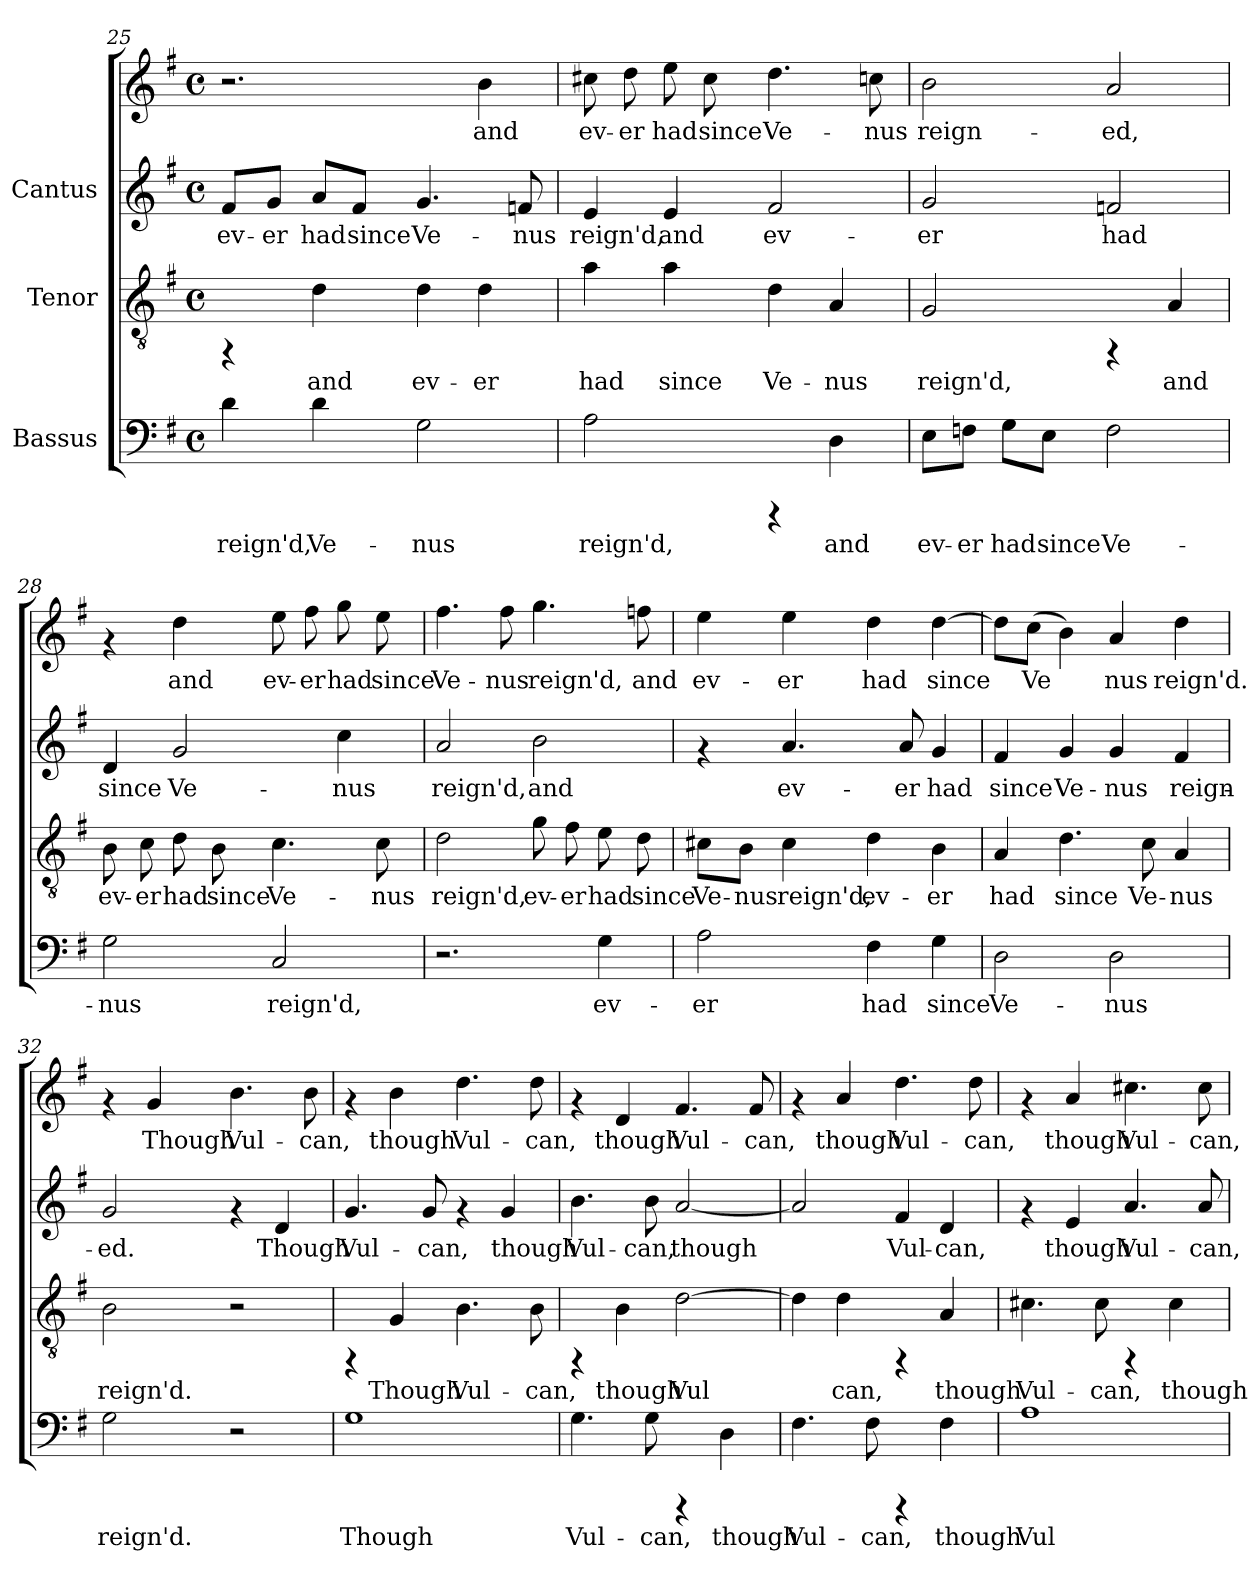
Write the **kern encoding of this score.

**kern	**text	**kern	**text	**kern	**text	**kern	**text
*part3	*part3	*part2	*part2	*part1	*part1	*part1	*part1
*staff4	*staff4	*staff3	*staff3	*staff2	*staff2	*staff1	*staff1
*I"Bassus	*	*I"Tenor	*	*I"Cantus	*	*	*
*clefF4	*	*clefGv2	*	*clefG2	*	*clefG2	*
*k[f#]	*	*k[f#]	*	*k[f#]	*	*k[f#]	*
*G:	*	*G:	*	*G:	*	*G:	*
*M4/4	*	*M4/4	*	*M4/4	*	*M4/4	*
*met(c)	*	*met(c)	*	*met(c)	*	*met(c)	*
=25	=25	=25	=25	=25	=25	=25	=25
!	!LO:LY:b:cj	!	!	!	!LO:LY:b:cj	!	!
4d\	reign'd,	4rFF	.	8f#/L	ev-	2.r	.
!	!	!	!	!	!LO:LY:b:cj	!	!
.	.	.	.	8g/J	-er	.	.
!	!LO:LY:b:cj	!	!LO:LY:b:cj	!	!LO:LY:b:cj	!	!
4d\	Ve-	4d\	and	8a/L	had	.	.
!	!	!	!	!	!LO:LY:b:cj	!	!
.	.	.	.	8f#/J	since	.	.
!	!LO:LY:b:cj	!	!LO:LY:b:cj	!	!LO:LY:b:cj	!	!
2G\	-nus	4d\	ev-	4.g/	Ve-	.	.
!	!	!	!LO:LY:b:cj	!	!	!	!LO:LY:b:cj
.	.	4d\	-er	.	.	4b\	and
!	!	!	!	!	!LO:LY:b:cj	!	!
.	.	.	.	8fn/	-nus	.	.
=26	=26	=26	=26	=26	=26	=26	=26
!	!LO:LY:b:cj	!	!LO:LY:b:cj	!	!LO:LY:b:cj	!	!LO:LY:b:cj
2A\	reign'd,	4a\	had	4e/	reign'd,	8cc#X\	ev-
!	!	!	!	!	!	!	!LO:LY:b:cj
.	.	.	.	.	.	8dd\	-er
!	!	!	!LO:LY:b:cj	!	!LO:LY:b:cj	!	!LO:LY:b:cj
.	.	4a\	since	4e/	and	8ee\	had
!	!	!	!	!	!	!	!LO:LY:b:cj
.	.	.	.	.	.	8cc#\	since
!	!	!	!LO:LY:b:cj	!	!LO:LY:b:cj	!	!LO:LY:b:cj
4rCCC	.	4d\	Ve-	2f#/	ev-	4.dd\	Ve-
!	!LO:LY:b:cj	!	!LO:LY:b:cj	!	!	!	!
4D\	and	4A/	-nus	.	.	.	.
!	!	!	!	!	!	!	!LO:LY:b:cj
.	.	.	.	.	.	8ccn\	-nus
!!LO:PB:g=z
=27	=27	=27	=27	=27	=27	=27	=27
!	!LO:LY:b:cj	!	!LO:LY:b:cj	!	!LO:LY:b:cj	!	!LO:LY:b:cj
8E\L	ev-	2G/	reign'd,	2g/	er	2b\	-reign-
!	!LO:LY:b:cj	!	!	!	!	!	!
8Fn\J	-er	.	.	.	.	.	.
!	!LO:LY:b:cj	!	!	!	!	!	!
8G\L	had	.	.	.	.	.	.
!	!LO:LY:b:cj	!	!	!	!	!	!
8E\J	since	.	.	.	.	.	.
!	!LO:LY:b:cj	!	!	!	!LO:LY:b:cj	!	!LO:LY:b:cj
2F\	Ve-	4rFF	.	2fn/	had	2a/	-ed,
!	!	!	!LO:LY:b:cj	!	!	!	!
.	.	4A/	and	.	.	.	.
=28	=28	=28	=28	=28	=28	=28	=28
!	!LO:LY:b:cj	!	!LO:LY:b:cj	!	!LO:LY:b:cj	!	!
2G\	-nus	8B\	ev-	4d/	since	4rf	.
!	!	!	!LO:LY:b:cj	!	!	!	!
.	.	8c\	-er	.	.	.	.
!	!	!	!LO:LY:b:cj	!	!LO:LY:b:cj	!	!LO:LY:b:cj
.	.	8d\	had	2g/	Ve-	4dd\	and
!	!	!	!LO:LY:b:cj	!	!	!	!
.	.	8B\	since	.	.	.	.
!	!LO:LY:b:cj	!	!LO:LY:b:cj	!	!	!	!LO:LY:b:cj
2C/	reign'd,	4.c\	Ve-	.	.	8ee\	ev-
!	!	!	!	!	!	!	!LO:LY:b:cj
.	.	.	.	.	.	8ff#\	-er
!	!	!	!	!	!LO:LY:b:cj	!	!LO:LY:b:cj
.	.	.	.	4cc\	-nus	8gg\	had
!	!	!	!LO:LY:b:cj	!	!	!	!LO:LY:b:cj
.	.	8c\	-nus	.	.	8ee\	since
=29	=29	=29	=29	=29	=29	=29	=29
!	!	!	!LO:LY:b:cj	!	!LO:LY:b:cj	!	!LO:LY:b:cj
2.r	.	2d\	reign'd,	2a/	reign'd,	4.ff#\	Ve-
!	!	!	!	!	!	!	!LO:LY:b:cj
.	.	.	.	.	.	8ff#\	-nus
!	!	!	!LO:LY:b:cj	!	!LO:LY:b:cj	!	!LO:LY:b:cj
.	.	8g\	ev-	2b\	and	4.gg\	reign'd,
!	!	!	!LO:LY:b:cj	!	!	!	!
.	.	8f#\	-er	.	.	.	.
!	!LO:LY:b:cj	!	!LO:LY:b:cj	!	!	!	!
4G\	ev-	8e\	had	.	.	.	.
!	!	!	!LO:LY:b:cj	!	!	!	!LO:LY:b:cj
.	.	8d\	since	.	.	8ffn\	and
!!LO:LB:g=z
=30	=30	=30	=30	=30	=30	=30	=30
!	!LO:LY:b:cj	!	!LO:LY:b:cj	!	!	!	!LO:LY:b:cj
2A\	-er	8c#X\L	Ve-	4rf	.	4ee\	ev-
!	!	!	!LO:LY:b:cj	!	!	!	!
.	.	8B\J	-nus	.	.	.	.
!	!	!	!LO:LY:b:cj	!	!LO:LY:b:cj	!	!LO:LY:b:cj
.	.	4c#\	reign'd,	4.a/	ev-	4ee\	-er
!	!LO:LY:b:cj	!	!LO:LY:b:cj	!	!	!	!LO:LY:b:cj
4F#\	had	4d\	ev-	.	.	4dd\	had
!	!	!	!	!	!LO:LY:b:cj	!	!
.	.	.	.	8a/	-er	.	.
!	!LO:LY:b:cj	!	!LO:LY:b:cj	!	!LO:LY:b:cj	!	!LO:LY:b:cj
4G\	since	4B\	-er	4g/	had	[>4dd\	since
=31	=31	=31	=31	=31	=31	=31	=31
!	!LO:LY:b:cj	!	!LO:LY:b:cj	!	!LO:LY:b:cj	!	!LO:LY:b:cj
2D\	Ve-	4A/	had	4f#/	since	8dd\L]	.
!	!	!	!	!	!	!	!LO:LY:b:cj
.	.	.	.	.	.	(>8cc\J	Ve-
!	!	!	!LO:LY:b:cj	!	!LO:LY:b:cj	!	!LO:LY:b:cj
.	.	4.d\	since	4g/	Ve-	4b\)	-
!	!LO:LY:b:cj	!	!	!	!LO:LY:b:cj	!	!LO:LY:b:cj
2D\	-nus	.	.	4g/	-nus	4a/	nus
!	!	!	!LO:LY:b:cj	!	!	!	!
.	.	8c\	Ve-	.	.	.	.
!	!	!	!LO:LY:b:cj	!	!LO:LY:b:cj	!	!LO:LY:b:cj
.	.	4A/	-nus	4f#/	reign-	4dd\	reign'd.
=32	=32	=32	=32	=32	=32	=32	=32
!	!LO:LY:b:cj	!	!LO:LY:b:cj	!	!LO:LY:b:cj	!	!
2G\	reign'd.	2B\	reign'd.	2g/	ed.	4rf	.
!	!	!	!	!	!	!	!LO:LY:b:cj
.	.	.	.	.	.	4g/	-Though
!	!	!	!	!	!	!	!LO:LY:b:cj
2r	.	2r	.	4rf	.	4.b\	Vul-
!	!	!	!	!	!LO:LY:b:cj	!	!
.	.	.	.	4d/	Though	.	.
!	!	!	!	!	!	!	!LO:LY:b:cj
.	.	.	.	.	.	8b\	-can,
=33	=33	=33	=33	=33	=33	=33	=33
!	!LO:LY:b:cj	!	!	!	!LO:LY:b:cj	!	!
1G	Though	4rFF	.	4.g/	Vul-	4rf	.
!	!	!	!LO:LY:b:cj	!	!	!	!LO:LY:b:cj
.	.	4G/	Though	.	.	4b\	though
!	!	!	!	!	!LO:LY:b:cj	!	!
.	.	.	.	8g/	-can,	.	.
!	!	!	!LO:LY:b:cj	!	!	!	!LO:LY:b:cj
.	.	4.B\	Vul-	4rf	.	4.dd\	Vul-
!	!	!	!	!	!LO:LY:b:cj	!	!
.	.	.	.	4g/	though	.	.
!	!	!	!LO:LY:b:cj	!	!	!	!LO:LY:b:cj
.	.	8B\	-can,	.	.	8dd\	-can,
!!LO:LB:g=z
=34	=34	=34	=34	=34	=34	=34	=34
!	!LO:LY:b:cj	!	!	!	!LO:LY:b:cj	!	!
4.G\	Vul-	4rFF	.	4.b\	Vul-	4rf	.
!	!	!	!LO:LY:b:cj	!	!	!	!LO:LY:b:cj
.	.	4B\	though	.	.	4d/	though
!	!LO:LY:b:cj	!	!	!	!LO:LY:b:cj	!	!
8G\	-can,	.	.	8b\	-can,	.	.
!	!	!	!LO:LY:b:cj	!	!LO:LY:b:cj	!	!LO:LY:b:cj
4rCCC	.	[>2d\	Vul-	[<2a/	though	4.f#/	Vul-
!	!LO:LY:b:cj	!	!	!	!	!	!
4D\	though	.	.	.	.	.	.
!	!	!	!	!	!	!	!LO:LY:b:cj
.	.	.	.	.	.	8f#/	-can,
=35	=35	=35	=35	=35	=35	=35	=35
!	!LO:LY:b:cj	!	!LO:LY:b:cj	!	!LO:LY:b:cj	!	!
4.F#\	Vul-	4d\]	-	2a/]	.	4rf	.
!	!	!	!LO:LY:b:cj	!	!	!	!LO:LY:b:cj
.	.	4d\	can,	.	.	4a/	though
!	!LO:LY:b:cj	!	!	!	!	!	!
8F#\	-can,	.	.	.	.	.	.
!	!	!	!	!	!LO:LY:b:cj	!	!LO:LY:b:cj
4rCCC	.	4rFF	.	4f#/	Vul-	4.dd\	Vul-
!	!LO:LY:b:cj	!	!LO:LY:b:cj	!	!LO:LY:b:cj	!	!
4F#\	though	4A/	though	4d/	-can,	.	.
!	!	!	!	!	!	!	!LO:LY:b:cj
.	.	.	.	.	.	8dd\	-can,
=36	=36	=36	=36	=36	=36	=36	=36
!	!LO:LY:b:cj	!	!LO:LY:b:cj	!	!	!	!
1A	Vul-	4.c#X\	Vul-	4rf	.	4rf	.
!	!	!	!	!	!LO:LY:b:cj	!	!LO:LY:b:cj
.	.	.	.	4e/	though	4a/	though
!	!	!	!LO:LY:b:cj	!	!	!	!
.	.	8c#\	-can,	.	.	.	.
!	!	!	!	!	!LO:LY:b:cj	!	!LO:LY:b:cj
.	.	4rFF	.	4.a/	Vul-	4.cc#X\	Vul-
!	!	!	!LO:LY:b:cj	!	!	!	!
.	.	4c#\	though	.	.	.	.
!	!	!	!	!	!LO:LY:b:cj	!	!LO:LY:b:cj
.	.	.	.	8a/	-can,	8cc#\	-can,
=	=	=	=	=	=	=	=
*-	*-	*-	*-	*-	*-	*-	*-
